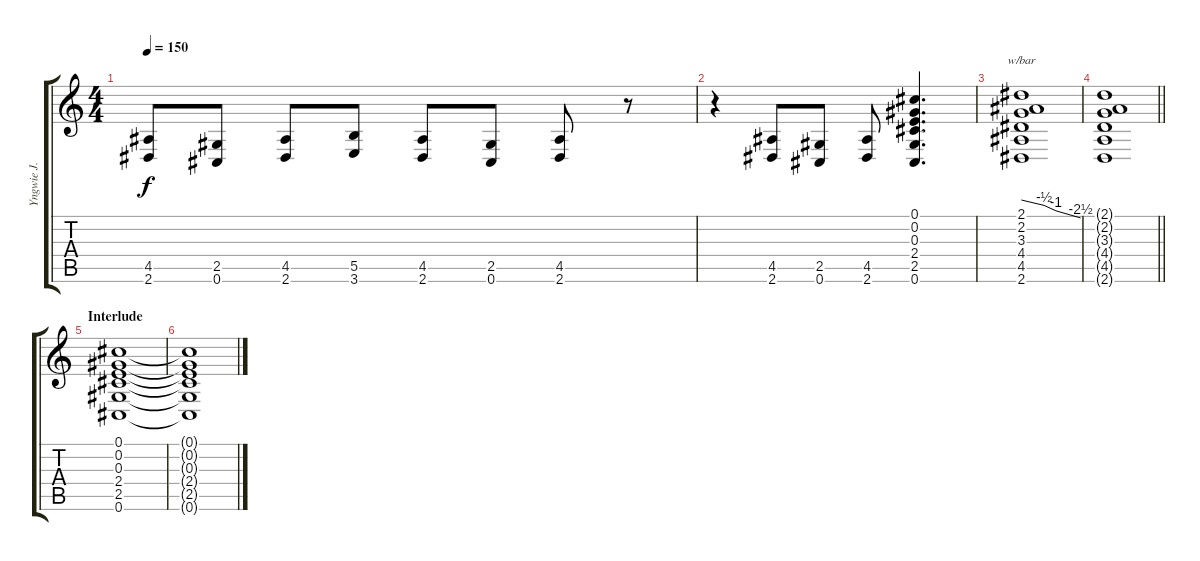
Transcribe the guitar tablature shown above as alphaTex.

\track ("Yngwie J. Malmsteen" "Yngwie J. ") {instrument overdrivenguitar}
\staff {score tabs}
\tuning (Db4 Ab3 E3 B2 Gb2 Db2) {hide}
\ts (4 4)
\tempo 150
\clef g2
\ks c
(4.5 2.6).8{dy f} (2.5 0.6).8 (4.5 2.6).8 (5.5 3.6).8 (4.5 2.6).8 (2.5 0.6).8 (4.5 2.6).8 r.8 |
r.4 (4.5 2.6).8 (2.5 0.6).8 (4.5 2.6).8 (0.1 0.2 0.3 2.4 2.5 0.6).4{d} |
(2.1 2.2 3.3 4.4 4.5 2.6).1{tbe (custom default 0 0 23 -2 35 -4 60 -10)} |
\barLineRight lightlight
(2.1{t} 2.2{t} 3.3{t} 4.4{t} 4.5{t} 2.6{t}).1 |
\section ("" "Interlude")
(0.1 0.2 0.3 2.4 2.5 0.6).1 |
(0.1{t} 0.2{t} 0.3{t} 2.4{t} 2.5{t} 0.6{t}).1
